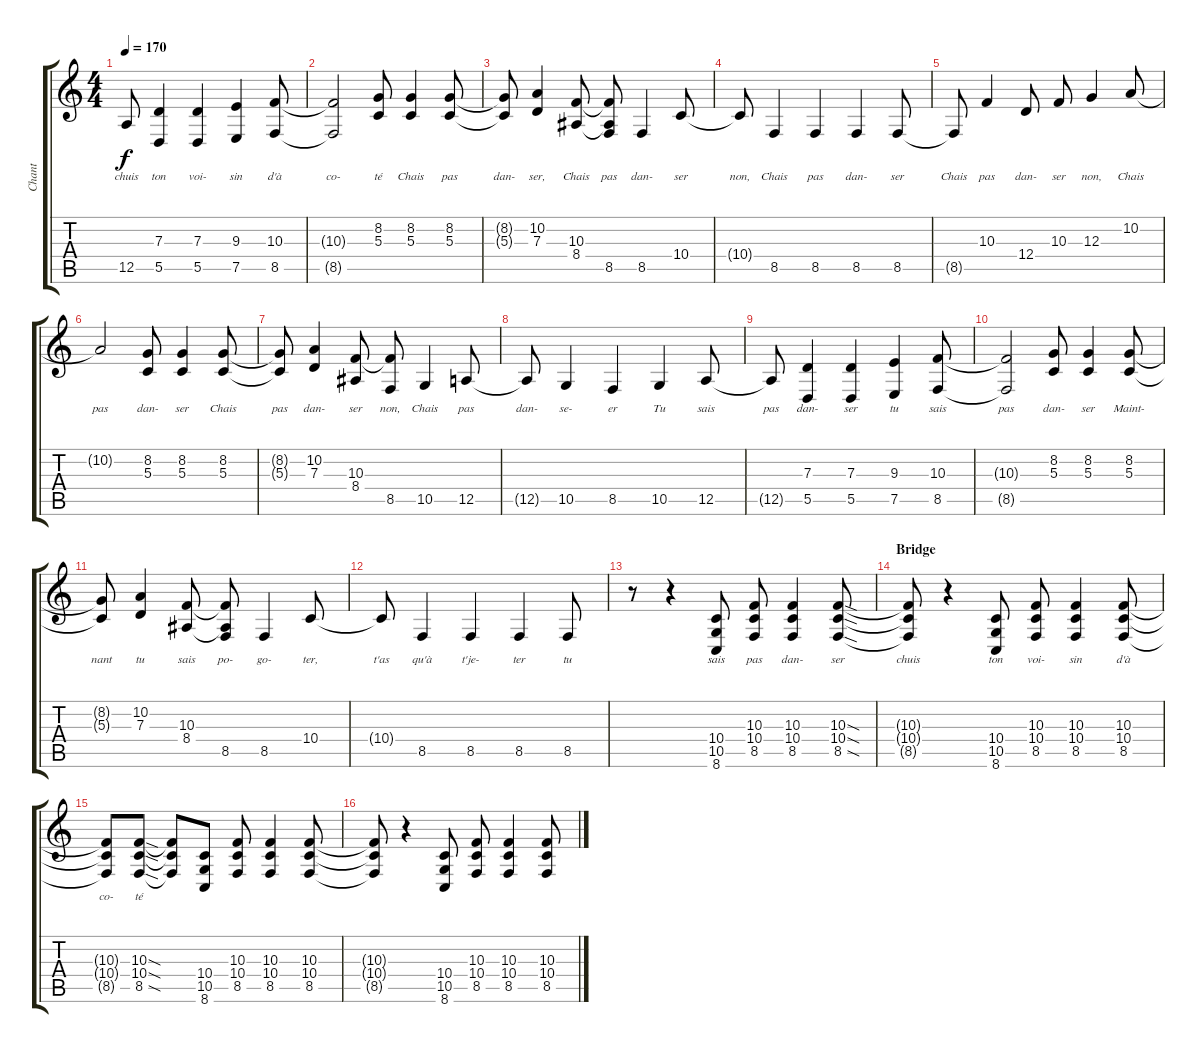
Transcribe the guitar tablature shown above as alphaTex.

\track ("Chant" "Chant") {instrument cello}
\staff {score tabs}
\tuning (E4 B3 G3 D3 A2 E2) {hide}
\ts (4 4)
\tempo 170
\clef g2
\ks c
12.5{t}.8{lyrics (0 "chuis") lyrics (1 "") lyrics (2 "") lyrics (3 "") lyrics (4 "") dy f} (7.3 5.5).4{lyrics (0 "ton") lyrics (1 "") lyrics (2 "") lyrics (3 "") lyrics (4 "")} (7.3 5.5).4{lyrics (0 "voi-") lyrics (1 "") lyrics (2 "") lyrics (3 "") lyrics (4 "")} (9.3 7.5).4{lyrics (0 "sin") lyrics (1 "") lyrics (2 "") lyrics (3 "") lyrics (4 "")} (10.3 8.5).8{lyrics (0 "d'à") lyrics (1 "") lyrics (2 "") lyrics (3 "") lyrics (4 "")} |
(10.3{t} 8.5{t}).2{lyrics (0 "co-") lyrics (1 "") lyrics (2 "") lyrics (3 "") lyrics (4 "")} (8.2 5.3).8{lyrics (0 "té") lyrics (1 "") lyrics (2 "") lyrics (3 "") lyrics (4 "")} (8.2 5.3).4{lyrics (0 "Chais") lyrics (1 "") lyrics (2 "") lyrics (3 "") lyrics (4 "")} (8.2 5.3).8{lyrics (0 "pas") lyrics (1 "") lyrics (2 "") lyrics (3 "") lyrics (4 "")} |
(8.2{t} 5.3{t}).8{lyrics (0 "dan-") lyrics (1 "") lyrics (2 "") lyrics (3 "") lyrics (4 "")} (10.2 7.3).4{lyrics (0 "ser,") lyrics (1 "") lyrics (2 "") lyrics (3 "") lyrics (4 "")} (10.3 8.4).8{lyrics (0 "Chais") lyrics (1 "") lyrics (2 "") lyrics (3 "") lyrics (4 "")} (10.3{t} 8.4{t} 8.5).8{lyrics (0 "pas") lyrics (1 "") lyrics (2 "") lyrics (3 "") lyrics (4 "")} 8.5.4{lyrics (0 "dan-") lyrics (1 "") lyrics (2 "") lyrics (3 "") lyrics (4 "")} 10.4.8{lyrics (0 "ser") lyrics (1 "") lyrics (2 "") lyrics (3 "") lyrics (4 "")} |
10.4{t}.8{lyrics (0 "non,") lyrics (1 "") lyrics (2 "") lyrics (3 "") lyrics (4 "")} 8.5.4{lyrics (0 "Chais") lyrics (1 "") lyrics (2 "") lyrics (3 "") lyrics (4 "")} 8.5.4{lyrics (0 "pas") lyrics (1 "") lyrics (2 "") lyrics (3 "") lyrics (4 "")} 8.5.4{lyrics (0 "dan-") lyrics (1 "") lyrics (2 "") lyrics (3 "") lyrics (4 "")} 8.5.8{lyrics (0 "ser") lyrics (1 "") lyrics (2 "") lyrics (3 "") lyrics (4 "")} |
8.5{t}.8{lyrics (0 "Chais") lyrics (1 "") lyrics (2 "") lyrics (3 "") lyrics (4 "")} 10.3.4{lyrics (0 "pas") lyrics (1 "") lyrics (2 "") lyrics (3 "") lyrics (4 "")} 12.4.8{lyrics (0 "dan-") lyrics (1 "") lyrics (2 "") lyrics (3 "") lyrics (4 "")} 10.3.8{lyrics (0 "ser") lyrics (1 "") lyrics (2 "") lyrics (3 "") lyrics (4 "")} 12.3.4{lyrics (0 "non,") lyrics (1 "") lyrics (2 "") lyrics (3 "") lyrics (4 "")} 10.2.8{lyrics (0 "Chais") lyrics (1 "") lyrics (2 "") lyrics (3 "") lyrics (4 "")} |
10.2{t}.2{lyrics (0 "pas") lyrics (1 "") lyrics (2 "") lyrics (3 "") lyrics (4 "")} (8.2 5.3).8{lyrics (0 "dan-") lyrics (1 "") lyrics (2 "") lyrics (3 "") lyrics (4 "")} (8.2 5.3).4{lyrics (0 "ser") lyrics (1 "") lyrics (2 "") lyrics (3 "") lyrics (4 "")} (8.2 5.3).8{lyrics (0 "Chais") lyrics (1 "") lyrics (2 "") lyrics (3 "") lyrics (4 "")} |
(8.2{t} 5.3{t}).8{lyrics (0 "pas") lyrics (1 "") lyrics (2 "") lyrics (3 "") lyrics (4 "")} (10.2 7.3).4{lyrics (0 "dan-") lyrics (1 "") lyrics (2 "") lyrics (3 "") lyrics (4 "")} (10.3 8.4).8{lyrics (0 "ser") lyrics (1 "") lyrics (2 "") lyrics (3 "") lyrics (4 "")} (10.3{t} 8.5).8{lyrics (0 "non,") lyrics (1 "") lyrics (2 "") lyrics (3 "") lyrics (4 "")} 10.5.4{lyrics (0 "Chais") lyrics (1 "") lyrics (2 "") lyrics (3 "") lyrics (4 "")} 12.5.8{lyrics (0 "pas") lyrics (1 "") lyrics (2 "") lyrics (3 "") lyrics (4 "")} |
12.5{t}.8{lyrics (0 "dan-") lyrics (1 "") lyrics (2 "") lyrics (3 "") lyrics (4 "")} 10.5.4{lyrics (0 "se-") lyrics (1 "") lyrics (2 "") lyrics (3 "") lyrics (4 "")} 8.5.4{lyrics (0 "er") lyrics (1 "") lyrics (2 "") lyrics (3 "") lyrics (4 "")} 10.5.4{lyrics (0 "Tu") lyrics (1 "") lyrics (2 "") lyrics (3 "") lyrics (4 "")} 12.5.8{lyrics (0 "sais") lyrics (1 "") lyrics (2 "") lyrics (3 "") lyrics (4 "")} |
12.5{t}.8{lyrics (0 "pas") lyrics (1 "") lyrics (2 "") lyrics (3 "") lyrics (4 "")} (7.3 5.5).4{lyrics (0 "dan-") lyrics (1 "") lyrics (2 "") lyrics (3 "") lyrics (4 "")} (7.3 5.5).4{lyrics (0 "ser") lyrics (1 "") lyrics (2 "") lyrics (3 "") lyrics (4 "")} (9.3 7.5).4{lyrics (0 "tu") lyrics (1 "") lyrics (2 "") lyrics (3 "") lyrics (4 "")} (10.3 8.5).8{lyrics (0 "sais") lyrics (1 "") lyrics (2 "") lyrics (3 "") lyrics (4 "")} |
(10.3{t} 8.5{t}).2{lyrics (0 "pas") lyrics (1 "") lyrics (2 "") lyrics (3 "") lyrics (4 "")} (8.2 5.3).8{lyrics (0 "dan-") lyrics (1 "") lyrics (2 "") lyrics (3 "") lyrics (4 "")} (8.2 5.3).4{lyrics (0 "ser") lyrics (1 "") lyrics (2 "") lyrics (3 "") lyrics (4 "")} (8.2 5.3).8{lyrics (0 "Maint-") lyrics (1 "") lyrics (2 "") lyrics (3 "") lyrics (4 "")} |
(8.2{t} 5.3{t}).8{lyrics (0 "nant") lyrics (1 "") lyrics (2 "") lyrics (3 "") lyrics (4 "")} (10.2 7.3).4{lyrics (0 "tu") lyrics (1 "") lyrics (2 "") lyrics (3 "") lyrics (4 "")} (10.3 8.4).8{lyrics (0 "sais") lyrics (1 "") lyrics (2 "") lyrics (3 "") lyrics (4 "")} (10.3{t} 8.4{t} 8.5).8{lyrics (0 "po-") lyrics (1 "") lyrics (2 "") lyrics (3 "") lyrics (4 "")} 8.5.4{lyrics (0 "go-") lyrics (1 "") lyrics (2 "") lyrics (3 "") lyrics (4 "")} 10.4.8{lyrics (0 "ter,") lyrics (1 "") lyrics (2 "") lyrics (3 "") lyrics (4 "")} |
10.4{t}.8{lyrics (0 "t'as") lyrics (1 "") lyrics (2 "") lyrics (3 "") lyrics (4 "")} 8.5.4{lyrics (0 "qu'à") lyrics (1 "") lyrics (2 "") lyrics (3 "") lyrics (4 "")} 8.5.4{lyrics (0 "t'je-") lyrics (1 "") lyrics (2 "") lyrics (3 "") lyrics (4 "")} 8.5.4{lyrics (0 "ter") lyrics (1 "") lyrics (2 "") lyrics (3 "") lyrics (4 "")} 8.5.8{lyrics (0 "tu") lyrics (1 "") lyrics (2 "") lyrics (3 "") lyrics (4 "")} |
r.8 r.4 (10.4 10.5 8.6).8{lyrics (0 "sais") lyrics (1 "") lyrics (2 "") lyrics (3 "") lyrics (4 "")} (10.3 10.4 8.5).8{lyrics (0 "pas") lyrics (1 "") lyrics (2 "") lyrics (3 "") lyrics (4 "")} (10.3 10.4 8.5).4{lyrics (0 "dan-") lyrics (1 "") lyrics (2 "") lyrics (3 "") lyrics (4 "")} (10.3{sod} 10.4{sod} 8.5{sod}).8{lyrics (0 "ser") lyrics (1 "") lyrics (2 "") lyrics (3 "") lyrics (4 "")} |
\section ("" "Bridge")
(10.3{t} 10.4{t} 8.5{t}).8{lyrics (0 "chuis") lyrics (1 "") lyrics (2 "") lyrics (3 "") lyrics (4 "")} r.4 (10.4 10.5 8.6).8{lyrics (0 "ton") lyrics (1 "") lyrics (2 "") lyrics (3 "") lyrics (4 "")} (10.3 10.4 8.5).8{lyrics (0 "voi-") lyrics (1 "") lyrics (2 "") lyrics (3 "") lyrics (4 "")} (10.3 10.4 8.5).4{lyrics (0 "sin") lyrics (1 "") lyrics (2 "") lyrics (3 "") lyrics (4 "")} (10.3 10.4 8.5).8{lyrics (0 "d'à") lyrics (1 "") lyrics (2 "") lyrics (3 "") lyrics (4 "")} |
(10.3{t} 10.4{t} 8.5{t}).8{lyrics (0 "co-") lyrics (1 "") lyrics (2 "") lyrics (3 "") lyrics (4 "")} (10.3{sod} 10.4{sod} 8.5{sod}).8{lyrics (0 "té") lyrics (1 "") lyrics (2 "") lyrics (3 "") lyrics (4 "")} (10.3{t} 10.4{t} 8.5{t}).8 (10.4 10.5 8.6).8 (10.3 10.4 8.5).8 (10.3 10.4 8.5).4 (10.3 10.4 8.5).8 |
(10.3{t} 10.4{t} 8.5{t}).8 r.4 (10.4 10.5 8.6).8 (10.3 10.4 8.5).8 (10.3 10.4 8.5).4 (10.3 10.4 8.5).8
